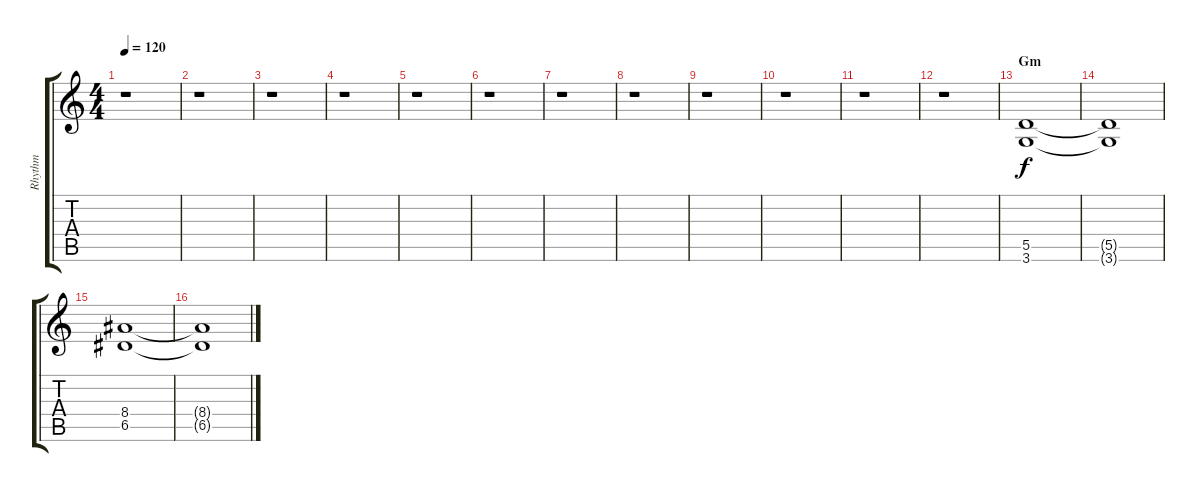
\track ("Rhythm" "Rhythm") {instrument distortionguitar}
\staff {score tabs}
\tuning (E4 B3 G3 D3 A2 E2) {hide}
\ts (4 4)
\tempo 120
\clef g2
\ks c
r.1{dy f} |
r.1 |
r.1 |
r.1 |
r.1 |
r.1 |
r.1 |
r.1 |
r.1 |
r.1 |
r.1 |
r.1 |
\section ("" "Gm")
(5.5 3.6).1 |
(5.5{t} 3.6{t}).1 |
(8.4 6.5).1 |
(8.4{t} 6.5{t}).1
